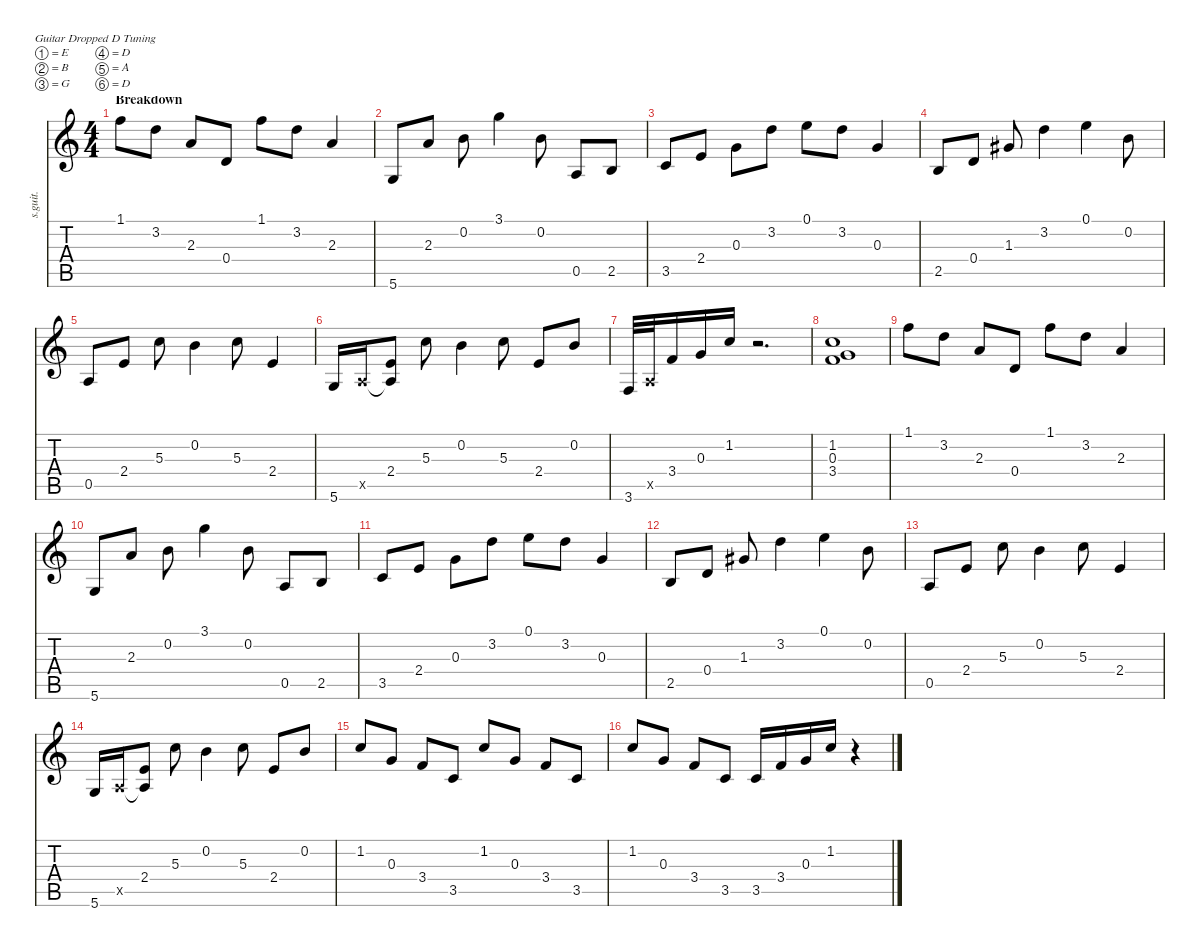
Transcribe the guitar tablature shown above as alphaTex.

\defaultSystemsLayout 4
\hideDynamics
\bracketExtendMode nobrackets
\track ("Synyster Gates (Clean)" "s.guit.") {instrument electricguitarclean}
\staff {score tabs}
\tuning (E4 B3 G3 D3 A2 D2)
\ts (4 4)
\section ("" "Breakdown")
\tempo (125 hide)
\clef g2
\ks c
1.1.8{lyrics (0 "") lyrics (1 "") lyrics (2 "") lyrics (3 "") lyrics (4 "") dy ff} 3.2.8{lyrics (0 "") lyrics (1 "") lyrics (2 "") lyrics (3 "") lyrics (4 "")} 2.3.8{lyrics (0 "") lyrics (1 "") lyrics (2 "") lyrics (3 "") lyrics (4 "")} 0.4.8{lyrics (0 "") lyrics (1 "") lyrics (2 "") lyrics (3 "") lyrics (4 "")} 1.1.8{lyrics (0 "") lyrics (1 "") lyrics (2 "") lyrics (3 "") lyrics (4 "")} 3.2.8{lyrics (0 "") lyrics (1 "") lyrics (2 "") lyrics (3 "") lyrics (4 "")} 2.3.4{lyrics (0 "") lyrics (1 "") lyrics (2 "") lyrics (3 "") lyrics (4 "")} |
5.6.8{lyrics (0 "") lyrics (1 "") lyrics (2 "") lyrics (3 "") lyrics (4 "")} 2.3.8{lyrics (0 "") lyrics (1 "") lyrics (2 "") lyrics (3 "") lyrics (4 "")} 0.2.8{lyrics (0 "") lyrics (1 "") lyrics (2 "") lyrics (3 "") lyrics (4 "")} 3.1.4{lyrics (0 "") lyrics (1 "") lyrics (2 "") lyrics (3 "") lyrics (4 "")} 0.2.8{lyrics (0 "") lyrics (1 "") lyrics (2 "") lyrics (3 "") lyrics (4 "")} 0.5.8{lyrics (0 "") lyrics (1 "") lyrics (2 "") lyrics (3 "") lyrics (4 "")} 2.5.8{lyrics (0 "") lyrics (1 "") lyrics (2 "") lyrics (3 "") lyrics (4 "")} |
3.5.8{lyrics (0 "") lyrics (1 "") lyrics (2 "") lyrics (3 "") lyrics (4 "")} 2.4.8{lyrics (0 "") lyrics (1 "") lyrics (2 "") lyrics (3 "") lyrics (4 "")} 0.3.8{lyrics (0 "") lyrics (1 "") lyrics (2 "") lyrics (3 "") lyrics (4 "")} 3.2.8{lyrics (0 "") lyrics (1 "") lyrics (2 "") lyrics (3 "") lyrics (4 "")} 0.1.8{lyrics (0 "") lyrics (1 "") lyrics (2 "") lyrics (3 "") lyrics (4 "")} 3.2.8{lyrics (0 "") lyrics (1 "") lyrics (2 "") lyrics (3 "") lyrics (4 "")} 0.3.4{lyrics (0 "") lyrics (1 "") lyrics (2 "") lyrics (3 "") lyrics (4 "")} |
2.5.8{lyrics (0 "") lyrics (1 "") lyrics (2 "") lyrics (3 "") lyrics (4 "")} 0.4.8{lyrics (0 "") lyrics (1 "") lyrics (2 "") lyrics (3 "") lyrics (4 "")} 1.3{acc #}.8{lyrics (0 "") lyrics (1 "") lyrics (2 "") lyrics (3 "") lyrics (4 "")} 3.2.4{lyrics (0 "") lyrics (1 "") lyrics (2 "") lyrics (3 "") lyrics (4 "")} 0.1.4{lyrics (0 "") lyrics (1 "") lyrics (2 "") lyrics (3 "") lyrics (4 "")} 0.2.8{lyrics (0 "") lyrics (1 "") lyrics (2 "") lyrics (3 "") lyrics (4 "")} |
0.5.8{lyrics (0 "") lyrics (1 "") lyrics (2 "") lyrics (3 "") lyrics (4 "")} 2.4.8{lyrics (0 "") lyrics (1 "") lyrics (2 "") lyrics (3 "") lyrics (4 "")} 5.3.8{lyrics (0 "") lyrics (1 "") lyrics (2 "") lyrics (3 "") lyrics (4 "")} 0.2.4{lyrics (0 "") lyrics (1 "") lyrics (2 "") lyrics (3 "") lyrics (4 "")} 5.3.8{lyrics (0 "") lyrics (1 "") lyrics (2 "") lyrics (3 "") lyrics (4 "")} 2.4.4{lyrics (0 "") lyrics (1 "") lyrics (2 "") lyrics (3 "") lyrics (4 "")} |
5.6.16{lyrics (0 "") lyrics (1 "") lyrics (2 "") lyrics (3 "") lyrics (4 "")} 0.5{x}.16{lyrics (0 "") lyrics (1 "") lyrics (2 "") lyrics (3 "") lyrics (4 "")} (2.4 0.5{t}).8{lyrics (0 "") lyrics (1 "") lyrics (2 "") lyrics (3 "") lyrics (4 "")} 5.3.8{lyrics (0 "") lyrics (1 "") lyrics (2 "") lyrics (3 "") lyrics (4 "")} 0.2.4{lyrics (0 "") lyrics (1 "") lyrics (2 "") lyrics (3 "") lyrics (4 "")} 5.3.8{lyrics (0 "") lyrics (1 "") lyrics (2 "") lyrics (3 "") lyrics (4 "")} 2.4.8{lyrics (0 "") lyrics (1 "") lyrics (2 "") lyrics (3 "") lyrics (4 "")} 0.2.8{lyrics (0 "") lyrics (1 "") lyrics (2 "") lyrics (3 "") lyrics (4 "")} |
3.6.32{lyrics (0 "") lyrics (1 "") lyrics (2 "") lyrics (3 "") lyrics (4 "")} 0.5{x}.32{lyrics (0 "") lyrics (1 "") lyrics (2 "") lyrics (3 "") lyrics (4 "")} 3.4.16{lyrics (0 "") lyrics (1 "") lyrics (2 "") lyrics (3 "") lyrics (4 "")} 0.3.16{lyrics (0 "") lyrics (1 "") lyrics (2 "") lyrics (3 "") lyrics (4 "")} 1.2.16{lyrics (0 "") lyrics (1 "") lyrics (2 "") lyrics (3 "") lyrics (4 "")} r.2{d} |
(1.2 0.3 3.4).1{lyrics (0 "") lyrics (1 "") lyrics (2 "") lyrics (3 "") lyrics (4 "")} |
1.1.8{lyrics (0 "") lyrics (1 "") lyrics (2 "") lyrics (3 "") lyrics (4 "")} 3.2.8{lyrics (0 "") lyrics (1 "") lyrics (2 "") lyrics (3 "") lyrics (4 "")} 2.3.8{lyrics (0 "") lyrics (1 "") lyrics (2 "") lyrics (3 "") lyrics (4 "")} 0.4.8{lyrics (0 "") lyrics (1 "") lyrics (2 "") lyrics (3 "") lyrics (4 "")} 1.1.8{lyrics (0 "") lyrics (1 "") lyrics (2 "") lyrics (3 "") lyrics (4 "")} 3.2.8{lyrics (0 "") lyrics (1 "") lyrics (2 "") lyrics (3 "") lyrics (4 "")} 2.3.4{lyrics (0 "") lyrics (1 "") lyrics (2 "") lyrics (3 "") lyrics (4 "")} |
5.6.8{lyrics (0 "") lyrics (1 "") lyrics (2 "") lyrics (3 "") lyrics (4 "")} 2.3.8{lyrics (0 "") lyrics (1 "") lyrics (2 "") lyrics (3 "") lyrics (4 "")} 0.2.8{lyrics (0 "") lyrics (1 "") lyrics (2 "") lyrics (3 "") lyrics (4 "")} 3.1.4{lyrics (0 "") lyrics (1 "") lyrics (2 "") lyrics (3 "") lyrics (4 "")} 0.2.8{lyrics (0 "") lyrics (1 "") lyrics (2 "") lyrics (3 "") lyrics (4 "")} 0.5.8{lyrics (0 "") lyrics (1 "") lyrics (2 "") lyrics (3 "") lyrics (4 "")} 2.5.8{lyrics (0 "") lyrics (1 "") lyrics (2 "") lyrics (3 "") lyrics (4 "")} |
3.5.8{lyrics (0 "") lyrics (1 "") lyrics (2 "") lyrics (3 "") lyrics (4 "")} 2.4.8{lyrics (0 "") lyrics (1 "") lyrics (2 "") lyrics (3 "") lyrics (4 "")} 0.3.8{lyrics (0 "") lyrics (1 "") lyrics (2 "") lyrics (3 "") lyrics (4 "")} 3.2.8{lyrics (0 "") lyrics (1 "") lyrics (2 "") lyrics (3 "") lyrics (4 "")} 0.1.8{lyrics (0 "") lyrics (1 "") lyrics (2 "") lyrics (3 "") lyrics (4 "")} 3.2.8{lyrics (0 "") lyrics (1 "") lyrics (2 "") lyrics (3 "") lyrics (4 "")} 0.3.4{lyrics (0 "") lyrics (1 "") lyrics (2 "") lyrics (3 "") lyrics (4 "")} |
2.5.8{lyrics (0 "") lyrics (1 "") lyrics (2 "") lyrics (3 "") lyrics (4 "")} 0.4.8{lyrics (0 "") lyrics (1 "") lyrics (2 "") lyrics (3 "") lyrics (4 "")} 1.3{acc #}.8{lyrics (0 "") lyrics (1 "") lyrics (2 "") lyrics (3 "") lyrics (4 "")} 3.2.4{lyrics (0 "") lyrics (1 "") lyrics (2 "") lyrics (3 "") lyrics (4 "")} 0.1.4{lyrics (0 "") lyrics (1 "") lyrics (2 "") lyrics (3 "") lyrics (4 "")} 0.2.8{lyrics (0 "") lyrics (1 "") lyrics (2 "") lyrics (3 "") lyrics (4 "")} |
0.5.8{lyrics (0 "") lyrics (1 "") lyrics (2 "") lyrics (3 "") lyrics (4 "")} 2.4.8{lyrics (0 "") lyrics (1 "") lyrics (2 "") lyrics (3 "") lyrics (4 "")} 5.3.8{lyrics (0 "") lyrics (1 "") lyrics (2 "") lyrics (3 "") lyrics (4 "")} 0.2.4{lyrics (0 "") lyrics (1 "") lyrics (2 "") lyrics (3 "") lyrics (4 "")} 5.3.8{lyrics (0 "") lyrics (1 "") lyrics (2 "") lyrics (3 "") lyrics (4 "")} 2.4.4{lyrics (0 "") lyrics (1 "") lyrics (2 "") lyrics (3 "") lyrics (4 "")} |
5.6.16{lyrics (0 "") lyrics (1 "") lyrics (2 "") lyrics (3 "") lyrics (4 "")} 0.5{x}.16{lyrics (0 "") lyrics (1 "") lyrics (2 "") lyrics (3 "") lyrics (4 "")} (2.4 0.5{t}).8{lyrics (0 "") lyrics (1 "") lyrics (2 "") lyrics (3 "") lyrics (4 "")} 5.3.8{lyrics (0 "") lyrics (1 "") lyrics (2 "") lyrics (3 "") lyrics (4 "")} 0.2.4{lyrics (0 "") lyrics (1 "") lyrics (2 "") lyrics (3 "") lyrics (4 "")} 5.3.8{lyrics (0 "") lyrics (1 "") lyrics (2 "") lyrics (3 "") lyrics (4 "")} 2.4.8{lyrics (0 "") lyrics (1 "") lyrics (2 "") lyrics (3 "") lyrics (4 "")} 0.2.8{lyrics (0 "") lyrics (1 "") lyrics (2 "") lyrics (3 "") lyrics (4 "")} |
1.2.8{lyrics (0 "") lyrics (1 "") lyrics (2 "") lyrics (3 "") lyrics (4 "") dy fff} 0.3.8{lyrics (0 "") lyrics (1 "") lyrics (2 "") lyrics (3 "") lyrics (4 "")} 3.4.8{lyrics (0 "") lyrics (1 "") lyrics (2 "") lyrics (3 "") lyrics (4 "")} 3.5.8{lyrics (0 "") lyrics (1 "") lyrics (2 "") lyrics (3 "") lyrics (4 "")} 1.2.8{lyrics (0 "") lyrics (1 "") lyrics (2 "") lyrics (3 "") lyrics (4 "")} 0.3.8{lyrics (0 "") lyrics (1 "") lyrics (2 "") lyrics (3 "") lyrics (4 "")} 3.4.8{lyrics (0 "") lyrics (1 "") lyrics (2 "") lyrics (3 "") lyrics (4 "")} 3.5.8{lyrics (0 "") lyrics (1 "") lyrics (2 "") lyrics (3 "") lyrics (4 "")} |
1.2.8{lyrics (0 "") lyrics (1 "") lyrics (2 "") lyrics (3 "") lyrics (4 "")} 0.3.8{lyrics (0 "") lyrics (1 "") lyrics (2 "") lyrics (3 "") lyrics (4 "")} 3.4.8{lyrics (0 "") lyrics (1 "") lyrics (2 "") lyrics (3 "") lyrics (4 "")} 3.5.8{lyrics (0 "") lyrics (1 "") lyrics (2 "") lyrics (3 "") lyrics (4 "")} 3.5.16{lyrics (0 "") lyrics (1 "") lyrics (2 "") lyrics (3 "") lyrics (4 "")} 3.4.16{lyrics (0 "") lyrics (1 "") lyrics (2 "") lyrics (3 "") lyrics (4 "")} 0.3.16{lyrics (0 "") lyrics (1 "") lyrics (2 "") lyrics (3 "") lyrics (4 "")} 1.2.16{lyrics (0 "") lyrics (1 "") lyrics (2 "") lyrics (3 "") lyrics (4 "")} r.4
